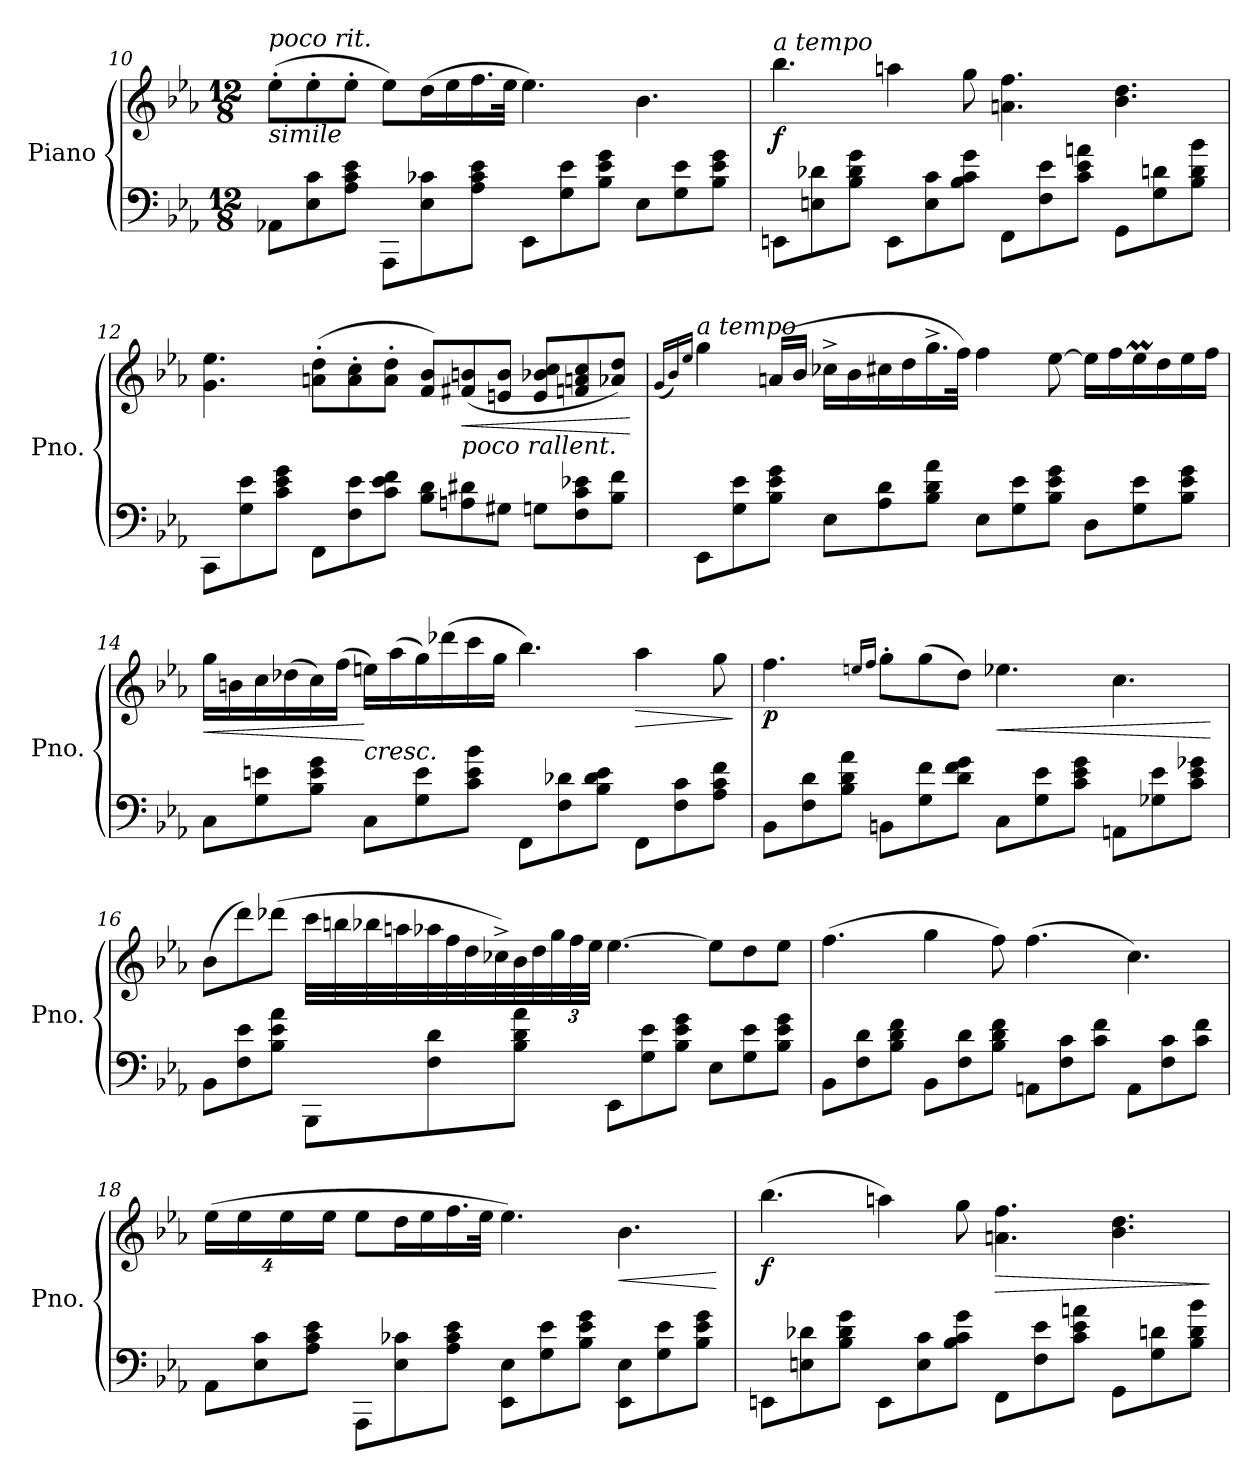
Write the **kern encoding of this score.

**kern	**kern	**dynam
*part1	*part1	*part1
*staff2	*staff1	*staff1/2
*I"Piano	*	*
*I'Pno.	*	*
*clefF4	*clefG2	*
*k[b-e-a-]	*k[b-e-a-]	*
*M12/8	*M12/8	*
=10	=10	=10
!	!LO:TX:b:i:t=simile	!
!	!LO:TX:a:i:t=poco rit.	!
8AA-X\L	(8ee-'\L	.
8E-\ 8c\	8ee-'\	.
8A-\ 8c\ 8e-\J	8ee-'\J	.
8AAA-\L	8ee-\L)	.
8E-\ 8c-X\	(16dd\L	.
.	16ee-\	.
8A-\ 8c-\ 8e-\J	16.ff\	.
.	32ee-\JJk	.
8EE-\L	4.ee-\)	.
8G\ 8e-\	.	.
8B-\ 8e-\ 8g\J	.	.
8E-\L	4.b-\	.
8G\ 8e-\	.	.
8B-\ 8e-\ 8g\J	.	.
=11	=11	=11
!	!LO:TX:a:i:t=a tempo	!
!	!	!LO:DY:b
8EEn\L	4.bb-\	f
8En\ 8d-X\	.	.
8B-\ 8d-\ 8g\J	.	.
8EE\L	4aan\	.
8E\ 8c\	.	.
8B-\ 8c\ 8g\J	8gg\	.
8FF\L	4.an\ 4.ff\	.
8F\ 8e-\	.	.
8c\ 8e-\ 8an\J	.	.
8GG\L	4.b-\ 4.dd\	.
8G\ 8dn\	.	.
8B-\ 8d\ 8b-\J	.	.
!!LO:LB:g=z
=12	=12	=12
8CC\L	4.g\ 4.ee-\	.
8G\ 8e-\	.	.
8c\ 8e-\ 8g\J	.	.
8FF\L	(8an\' 8dd\'L	.
8F\ 8e-\	8a\' 8cc\'	.
8c\ 8e-\ 8f\J	8a\' 8dd\'J	.
8B-\ 8d\L	8f/ 8b-/L)	.
!	!LO:TX:b:i:t=poco rallent.	!
!	!	!LO:HP:b
8An\ 8d#X\	(8f#X/ 8bn/	<
8G#X\J	8en/ 8b/J	.
8Gn\L	8e/ 8b-X/ 8cc/L	.
8F\ 8c\ 8e-X\	8fn/ 8an/ 8cc/	.
8B-\ 8f\J	8a-X/ 8dd/J)	.
.	.	[
=13	=13	=13
.	(16qg/LL	.
.	16qb-/)	.
.	16qee-/JJ	.
!	!LO:TX:a:i:t=a tempo	!
!	!	!LO:DY:b
!	!	!LO:DY:n=1:b
8EE-\L	4gg\	fp other-dynamics
8G\ 8e-\	.	.
8B-\ 8e-\ 8g\J	(16an/LL	.
.	16b-/JJ	.
8E-\L	16cc-X^\LL	.
.	16b-\	.
8A-\ 8d\	16cc#X\	.
.	16dd\	.
8B-\ 8d\ 8a-\J	16.gg^\	.
.	32ff\JJk)	.
8E-\L	4ff\	.
8G\ 8e-\	.	.
8B-\ 8e-\ 8g\J	[8ee-\	.
8D\L	16ee-\LL]	.
.	16ff\	.
8G\ 8e-\	16ee-M\	.
.	16dd\	.
8B-\ 8e-\ 8g\J	16ee-\	.
.	16ff\JJ	.
!!LO:LB:g=z
=14	=14	=14
!	!	!LO:HP:b
8C\L	16gg\LL	<
.	16bn\	.
8G\ 8en\	16cc\	.
.	(16dd-X\	.
8B-\ 8e\ 8g\J	16cc\)	.
.	(16ff\JJ	.
!	!LO:TX:b:i:t=cresc.	!
8C\L	16een\LL)	[
.	(16aa-\	.
8G\ 8e\	16gg\)	.
.	(16ddd-X\	.
8c\ 8e\ 8b-\J	16ccc\	.
.	16gg\JJ	.
8FF\L	4.bb-\)	.
8F\ 8d-X\	.	.
8B-\ 8d-\ 8e\J	.	.
!	!	!LO:HP:b
8FF\L	4aa-\	>
8F\ 8c\	.	.
8A-\ 8c\ 8f\J	8gg\	.
.	.	]
=15	=15	=15
!	!	!LO:DY:b
8BB-\L	4.ff\	p
8F\ 8d\	.	.
8B-\ 8d\ 8a-\J	.	.
.	16qeen/LL	.
.	16qff/JJ	.
8BBn\L	8gg'\L	.
8G\ 8f\	(8gg\	.
8d\ 8f\ 8g\J	8dd\J)	.
!	!	!LO:HP:b
8C\L	4.ee-X\	<
8G\ 8e-\	.	.
8c\ 8e-\ 8g\J	.	.
8AAn\L	4.cc\	.
8G-X\ 8e-\	.	.
8c\ 8e-\ 8g-X\J	.	.
.	.	[
!!LO:LB:g=z
=16	=16	=16
8BB-\L	(8b-\L	.
8F\ 8e-\	8ddd\)	.
8B-\ 8e-\ 8a-\J	(8ddd-X\J	.
8BBB-\L	32ccc\LLL	.
.	32bbn\	.
.	32bb-X\	.
.	32aan\	.
8F\ 8d\	32aa-X\	.
.	32ff\	.
.	32dd\	.
.	32cc-X^\)	.
8B-\ 8d\ 8a-\J	32b-\	.
.	32dd\	.
*	*Xbrackettup	*
.	48gg\	.
.	48ff\	.
.	48ee-\JJJ	.
8EE-\L	[4.ee-\	.
8G\ 8e-\	.	.
8B-\ 8e-\ 8g\J	.	.
8E-\L	8ee-\L]	.
8G\ 8e-\	8dd\	.
8B-\ 8e-\ 8g\J	8ee-\J	.
=17	=17	=17
8BB-\L	(4.ff\	.
8F\ 8d\	.	.
8B-\ 8d\ 8f\J	.	.
8BB-\L	4gg\	.
8F\ 8d\	.	.
8B-\ 8d\ 8f\J	8ff\)	.
8AAn\L	(4.ff\	.
8F\ 8c\	.	.
8c\ 8f\J	.	.
8AA\L	4.cc\)	.
8F\ 8c\	.	.
8c\ 8f\J	.	.
!!LO:LB:g=z
=18	=18	=18
8AA-\L	(32%3ee-\L	.
.	32%3ee-\	.
8E-\ 8c\	.	.
.	32%3ee-\	.
8A-\ 8c\ 8e-\J	.	.
.	32%3ee-\J	.
8AAA-\L	8ee-\L	.
8E-\ 8c-X\	16dd\L	.
.	16ee-\	.
8A-\ 8c-\ 8e-\J	16.ff\	.
.	32ee-\JJk	.
8EE-\ 8E-\L	4.ee-\)	.
8G\ 8e-\	.	.
8B-\ 8e-\ 8g\J	.	.
!	!	!LO:HP:b
8EE-\ 8E-\L	4.b-\	<
8G\ 8e-\	.	.
8B-\ 8e-\ 8g\J	.	.
.	.	[
=19	=19	=19
!	!	!LO:DY:b
8EEn\L	(4.bb-\	f
8En\ 8d-X\	.	.
8B-\ 8d-\ 8g\J	.	.
8EE\L	4aan\)	.
8E\ 8c\	.	.
8B-\ 8c\ 8g\J	8gg\	.
!	!	!LO:HP:b
8FF\L	4.an\ 4.ff\	>
8F\ 8e-\	.	.
8c\ 8e-\ 8an\J	.	.
8GG\L	4.b-\ 4.dd\	.
8G\ 8dn\	.	.
8B-\ 8d\ 8b-\J	.	.
.	.	]
=	=	=
*-	*-	*-
